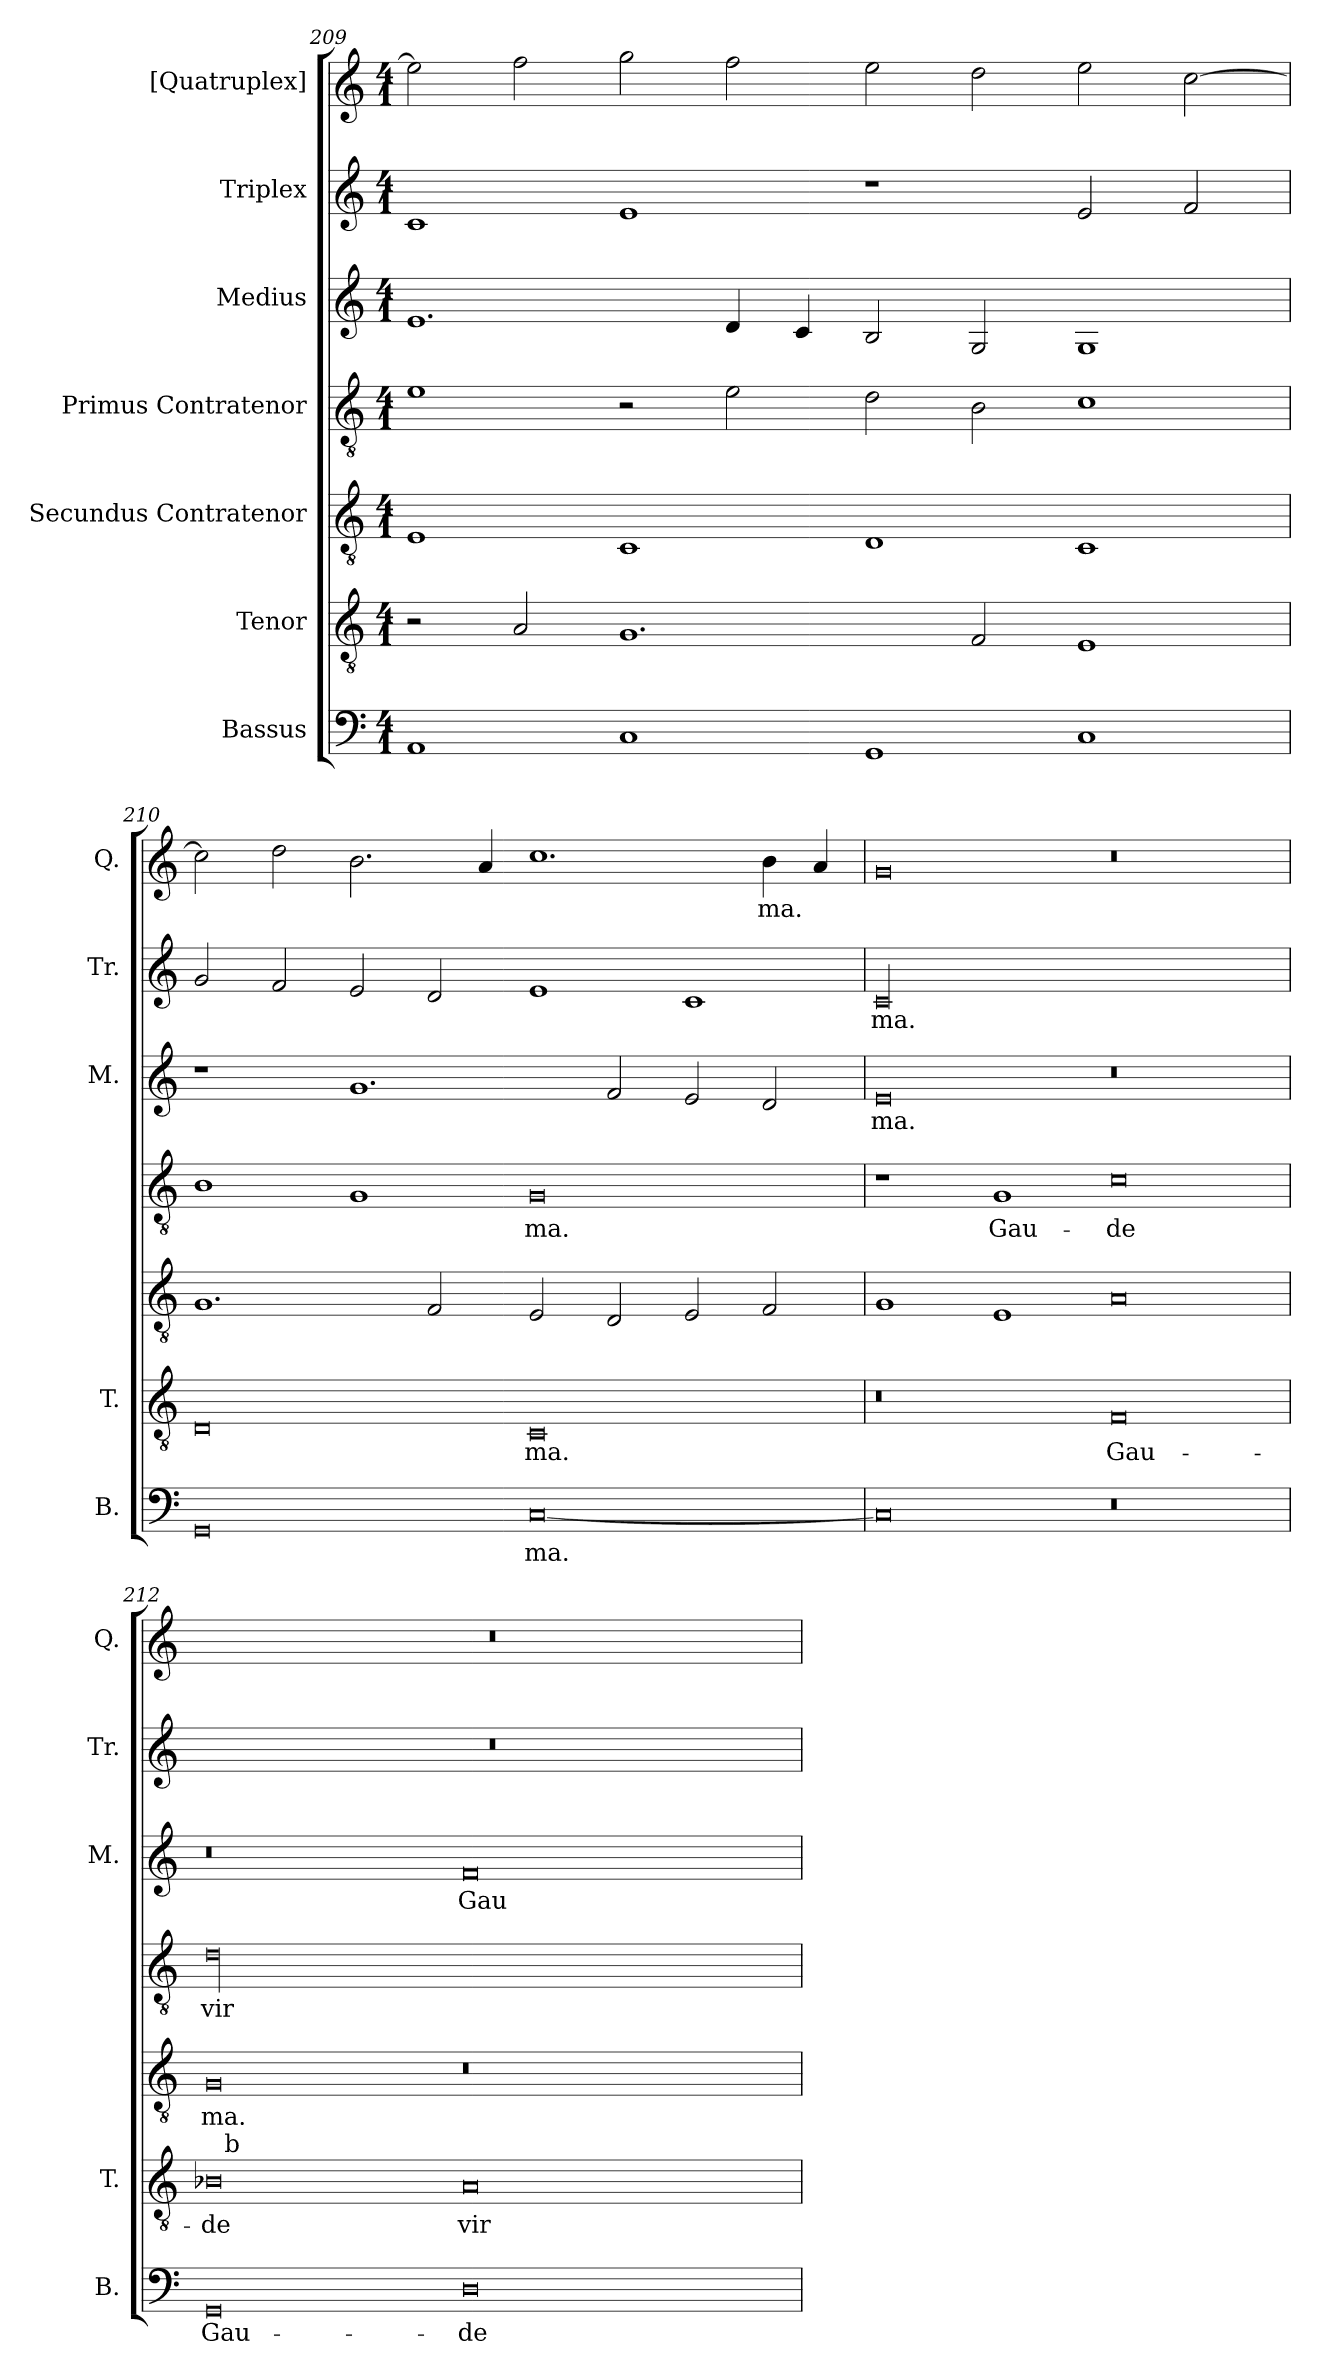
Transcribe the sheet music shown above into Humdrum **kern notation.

**kern	**text	**kern	**text	**kern	**text	**kern	**text	**kern	**text	**kern	**text	**kern	**text
*part7	*part7	*part6	*part6	*part5	*part5	*part4	*part4	*part3	*part3	*part2	*part2	*part1	*part1
*staff7	*staff7	*staff6	*staff6	*staff5	*staff5	*staff4	*staff4	*staff3	*staff3	*staff2	*staff2	*staff1	*staff1
*I"Bassus	*	*I"Tenor	*	*I"Secundus Contratenor	*	*I"Primus Contratenor	*	*I"Medius	*	*I"Triplex	*	*I"[Quatruplex]	*
*I'B.	*	*I'T.	*	*	*	*	*	*I'M.	*	*I'Tr.	*	*I'Q.	*
*clefF4	*	*clefGv2	*	*clefGv2	*	*clefGv2	*	*clefG2	*	*clefG2	*	*clefG2	*
*	*	*ITrd7c12	*	*ITrd7c12	*	*ITrd7c12	*	*	*	*	*	*	*
*k[]	*	*k[]	*	*k[]	*	*k[]	*	*k[]	*	*k[]	*	*k[]	*
*C:	*	*C:	*	*C:	*	*C:	*	*C:	*	*C:	*	*C:	*
*M4/1	*	*M4/1	*	*M4/1	*	*M4/1	*	*M4/1	*	*M4/1	*	*M4/1	*
=209	=209	=209	=209	=209	=209	=209	=209	=209	=209	=209	=209	=209	=209
1AAi	.	2r	.	1EEi	.	1Ei	.	1.ei	.	1ci	.	2eei\]	.
.	.	2AAi/	.	.	.	.	.	.	.	.	.	2ffi\	.
1Ci	.	1.GGi	.	1CCi	.	2r	.	.	.	1ei	.	2ggi\	.
.	.	.	.	.	.	2Ei\	.	4di/	.	.	.	2ffi\	.
.	.	.	.	.	.	.	.	4ci/	.	.	.	.	.
1GGi	.	.	.	1DDi	.	2Di\	.	2Bi/	.	1r	.	2eei\	.
.	.	2FFi/	.	.	.	2BBi\	.	2Gi/	.	.	.	2ddi\	.
1Ci	.	1EEi	.	1CCi	.	1Ci	.	1Gi	.	2ei/	.	2eei\	.
.	.	.	.	.	.	.	.	.	.	2fi/	.	[>2cci\	.
!!LO:LB:g=z
=210	=210	=210	=210	=210	=210	=210	=210	=210	=210	=210	=210	=210	=210
0GGi	.	0DDi	.	1.GGi	.	1BBi	.	1r	.	2gi/	.	2cci\]	.
.	.	.	.	.	.	.	.	.	.	2fi/	.	2ddi\	.
.	.	.	.	.	.	1GGi	.	1.gi	.	2ei/	.	2.bi\	.
.	.	.	.	2FFi/	.	.	.	.	.	2di/	.	.	.
.	.	.	.	.	.	.	.	.	.	.	.	4ai/	.
!	!LO:LY:b:color=#000000	!	!	!	!	!	!	!	!	!	!	!	!
!	!	!	!LO:LY:b:color=#000000	!	!	!	!	!	!	!	!	!	!
!	!	!	!	!	!	!	!LO:LY:b:color=#000000	!	!	!	!	!	!
[<0Ci	-ma.	0CCi	-ma.	2EEi/	.	0GGi	-ma.	.	.	1ei	.	1.cci	.
.	.	.	.	2DDi/	.	.	.	2fi/	.	.	.	.	.
.	.	.	.	2EEi/	.	.	.	2ei/	.	1ci	.	.	.
!	!	!	!	!	!	!	!	!	!	!	!	!	!LO:LY:b:color=#000000
.	.	.	.	2FFi/	.	.	.	2di/	.	.	.	4bi\	-ma.
.	.	.	.	.	.	.	.	.	.	.	.	4ai/	.
=211	=211	=211	=211	=211	=211	=211	=211	=211	=211	=211	=211	=211	=211
!	!	!	!	!	!	!	!	!	!LO:LY:b:color=#000000	!	!	!	!
!	!	!	!	!	!	!	!	!	!	!	!LO:LY:b:color=#000000	!	!
0Ci]	.	0r	.	1GGi	.	1r	.	0ei	-ma.	00ci	-ma.	0gi	.
!	!	!	!	!	!	!	!LO:LY:b:color=#000000	!	!	!	!	!	!
.	.	.	.	1EEi	.	1GGi	Gau-	.	.	.	.	.	.
!	!	!	!LO:LY:b:color=#000000	!	!	!	!	!	!	!	!	!	!
!	!	!	!	!	!	!	!LO:LY:b:color=#000000	!	!	!	!	!	!
0r	.	0FFi	Gau-	0AAi	.	0Ci	-de	0r	.	.	.	0r	.
=212	=212	=212	=212	=212	=212	=212	=212	=212	=212	=212	=212	=212	=212
!	!LO:LY:b:color=#000000	!	!	!	!	!	!	!	!	!	!	!	!
!	!	!	!LO:LY:b:color=#000000	!	!	!	!	!	!	!	!	!	!
!	!	!	!	!	!LO:LY:b:color=#000000	!	!	!	!	!	!	!	!
!	!	!	!	!	!	!	!LO:LY:b:color=#000000	!	!	!LO:N:vis=1	!	!LO:N:vis=1	!
*	*	*^	*	*	*	*	*	*	*	*	*	*	*
0GGi	Gau-	0BB-i	32ryy	-de	0GGi	-ma.	00Di	vir-	0r	.	00r	.	00r	.
.	.	.	256ryy	.	.	.	.	.	.	.	.	.	.	.
!	!	!	!LO:TX:a:t=b	!	!	!	!	!	!	!	!	!	!	!
.	.	.	1ryy	.	.	.	.	.	.	.	.	.	.	.
.	.	.	1ryy	.	.	.	.	.	.	.	.	.	.	.
!	!LO:LY:b:color=#000000	!	!	!	!	!	!	!	!	!	!	!	!	!
!	!	!	!	!LO:LY:b:color=#000000	!	!	!	!	!	!	!	!	!	!
!	!	!	!	!	!	!	!	!	!	!LO:LY:b:color=#000000	!	!	!	!
0Di	-de	0AAi	.	vir-	0r	.	.	.	0fi	Gau-	.	.	.	.
.	.	.	1ryy	.	.	.	.	.	.	.	.	.	.	.
.	.	.	2ryy	.	.	.	.	.	.	.	.	.	.	.
.	.	.	4ryy	.	.	.	.	.	.	.	.	.	.	.
.	.	.	8ryy	.	.	.	.	.	.	.	.	.	.	.
.	.	.	16ryy	.	.	.	.	.	.	.	.	.	.	.
.	.	.	64..ryy	.	.	.	.	.	.	.	.	.	.	.
*	*	*v	*v	*	*	*	*	*	*	*	*	*	*	*
=	=	=	=	=	=	=	=	=	=	=	=	=	=
*-	*-	*-	*-	*-	*-	*-	*-	*-	*-	*-	*-	*-	*-
